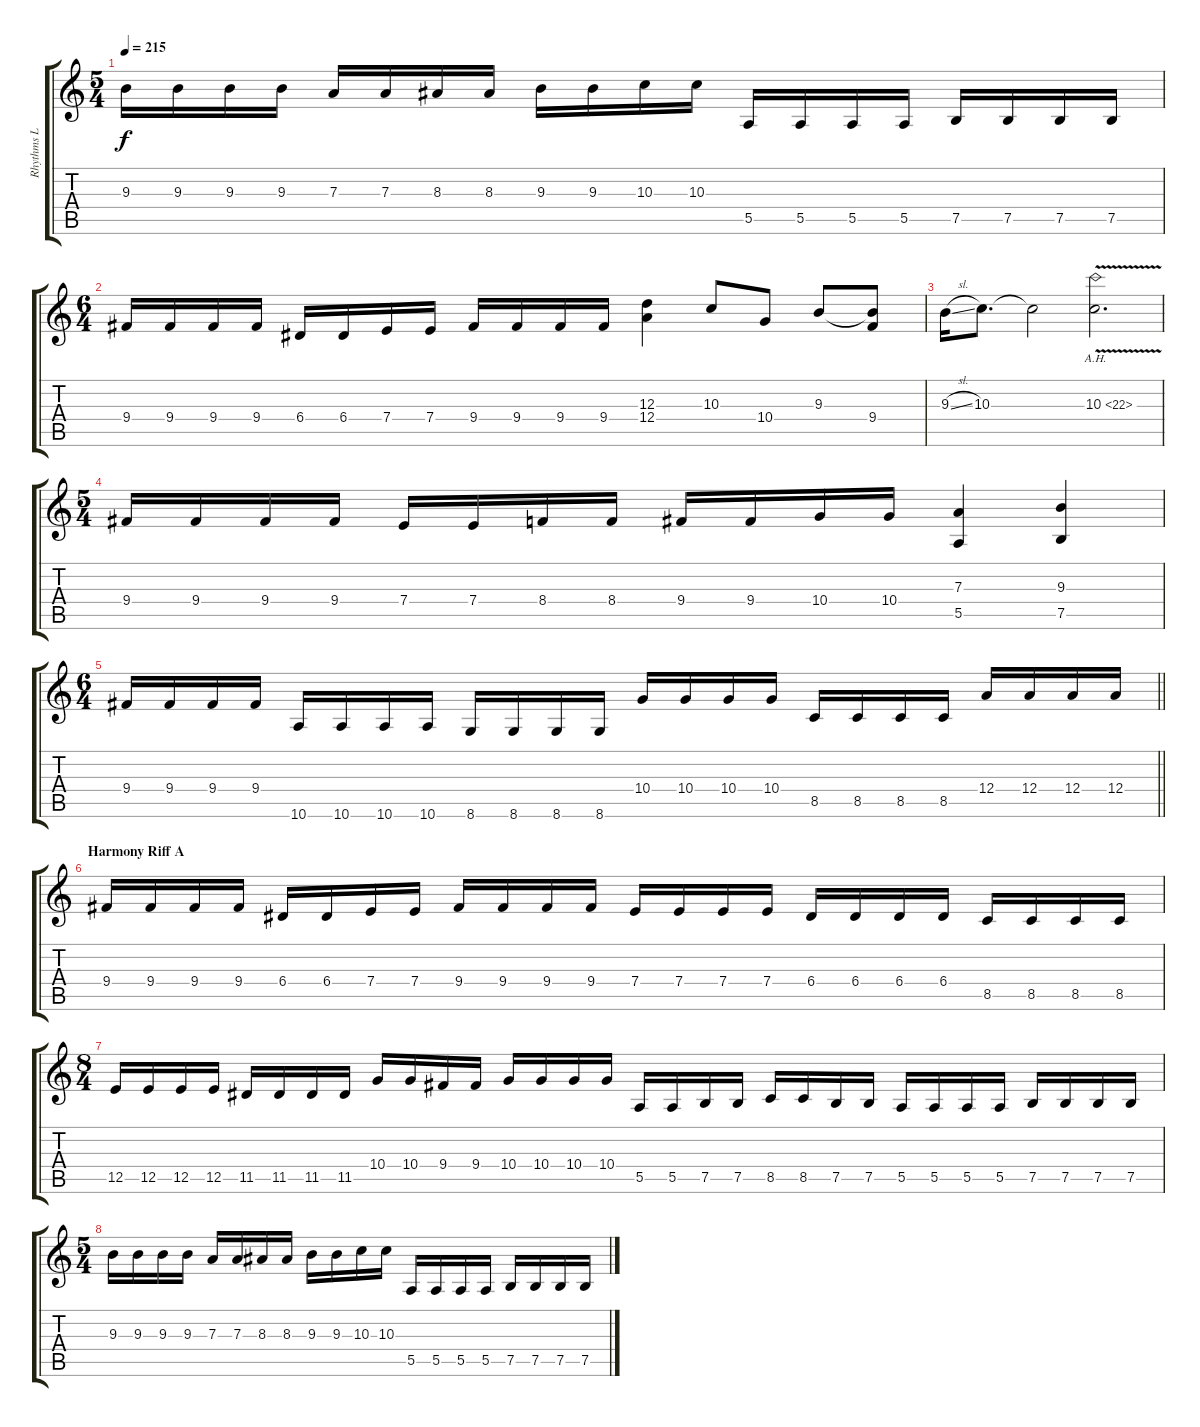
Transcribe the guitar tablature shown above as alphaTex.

\track ("Rhythms L" "Rhythms L") {instrument distortionguitar}
\staff {score tabs}
\tuning (B3 Gb3 D3 A2 E2 B1) {hide}
\ts (5 4)
\tempo 215
\clef g2
\ks c
9.3.16{dy f} 9.3.16 9.3.16 9.3.16 7.3.16 7.3.16 8.3.16 8.3.16 9.3.16 9.3.16 10.3.16 10.3.16 5.5.16 5.5.16 5.5.16 5.5.16 7.5.16 7.5.16 7.5.16 7.5.16 |
\ts (6 4)
9.4.16 9.4.16 9.4.16 9.4.16 6.4.16 6.4.16 7.4.16 7.4.16 9.4.16 9.4.16 9.4.16 9.4.16 (12.3 12.4).4 10.3.8 10.4.8 9.3.8 (9.3{t} 9.4).8 |
9.3{sl}.16 10.3.8{d} 10.3{t}.2 10.3{ah 12 v}.2{d} |
\ts (5 4)
9.4.16 9.4.16 9.4.16 9.4.16 7.4.16 7.4.16 8.4.16 8.4.16 9.4.16 9.4.16 10.4.16 10.4.16 (7.3 5.5).4 (9.3 7.5).4 |
\ts (6 4)
\barLineRight lightlight
9.4.16 9.4.16 9.4.16 9.4.16 10.6.16 10.6.16 10.6.16 10.6.16 8.6.16 8.6.16 8.6.16 8.6.16 10.4.16 10.4.16 10.4.16 10.4.16 8.5.16 8.5.16 8.5.16 8.5.16 12.4.16 12.4.16 12.4.16 12.4.16 |
\section ("" "Harmony Riff A")
9.4.16 9.4.16 9.4.16 9.4.16 6.4.16 6.4.16 7.4.16 7.4.16 9.4.16 9.4.16 9.4.16 9.4.16 7.4.16 7.4.16 7.4.16 7.4.16 6.4.16 6.4.16 6.4.16 6.4.16 8.5.16 8.5.16 8.5.16 8.5.16 |
\ts (8 4)
12.5.16 12.5.16 12.5.16 12.5.16 11.5.16 11.5.16 11.5.16 11.5.16 10.4.16 10.4.16 9.4.16 9.4.16 10.4.16 10.4.16 10.4.16 10.4.16 5.5.16 5.5.16 7.5.16 7.5.16 8.5.16 8.5.16 7.5.16 7.5.16 5.5.16 5.5.16 5.5.16 5.5.16 7.5.16 7.5.16 7.5.16 7.5.16 |
\ts (5 4)
9.3.16 9.3.16 9.3.16 9.3.16 7.3.16 7.3.16 8.3.16 8.3.16 9.3.16 9.3.16 10.3.16 10.3.16 5.5.16 5.5.16 5.5.16 5.5.16 7.5.16 7.5.16 7.5.16 7.5.16
